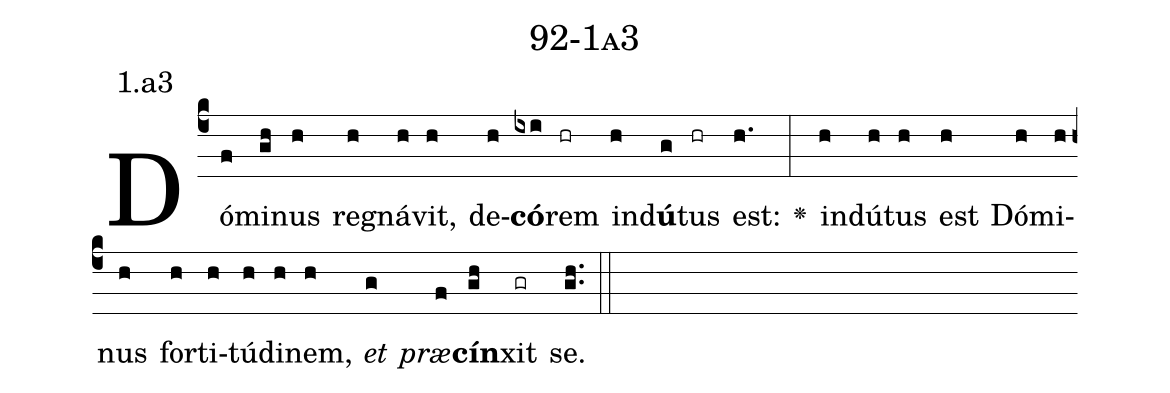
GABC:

name: 92-1a3;
annotation: 1.a3;
%%
(c4)Dó(f)mi(gh)nus(h) re(h)gná(h)vit,(h) de(h)<b>có</b>(ixi)rem(hr) ind(h)<b>ú</b>(g)tus(hr) est:(h.) <v>\greheightstar</v>(:) ind(h)ú(h)tus(h) est(h) Dó(h)mi(h)nus(h) for(h)ti(h)tú(h)di(h)nem,(h) <i>et</i>(g) <i>præ</i>(f)<b>cín</b>(gh)xit(gr) se.(gh..) (::)


%E(h) u(h) o(g) u(f) a(gh) e.(gh..) (::)
